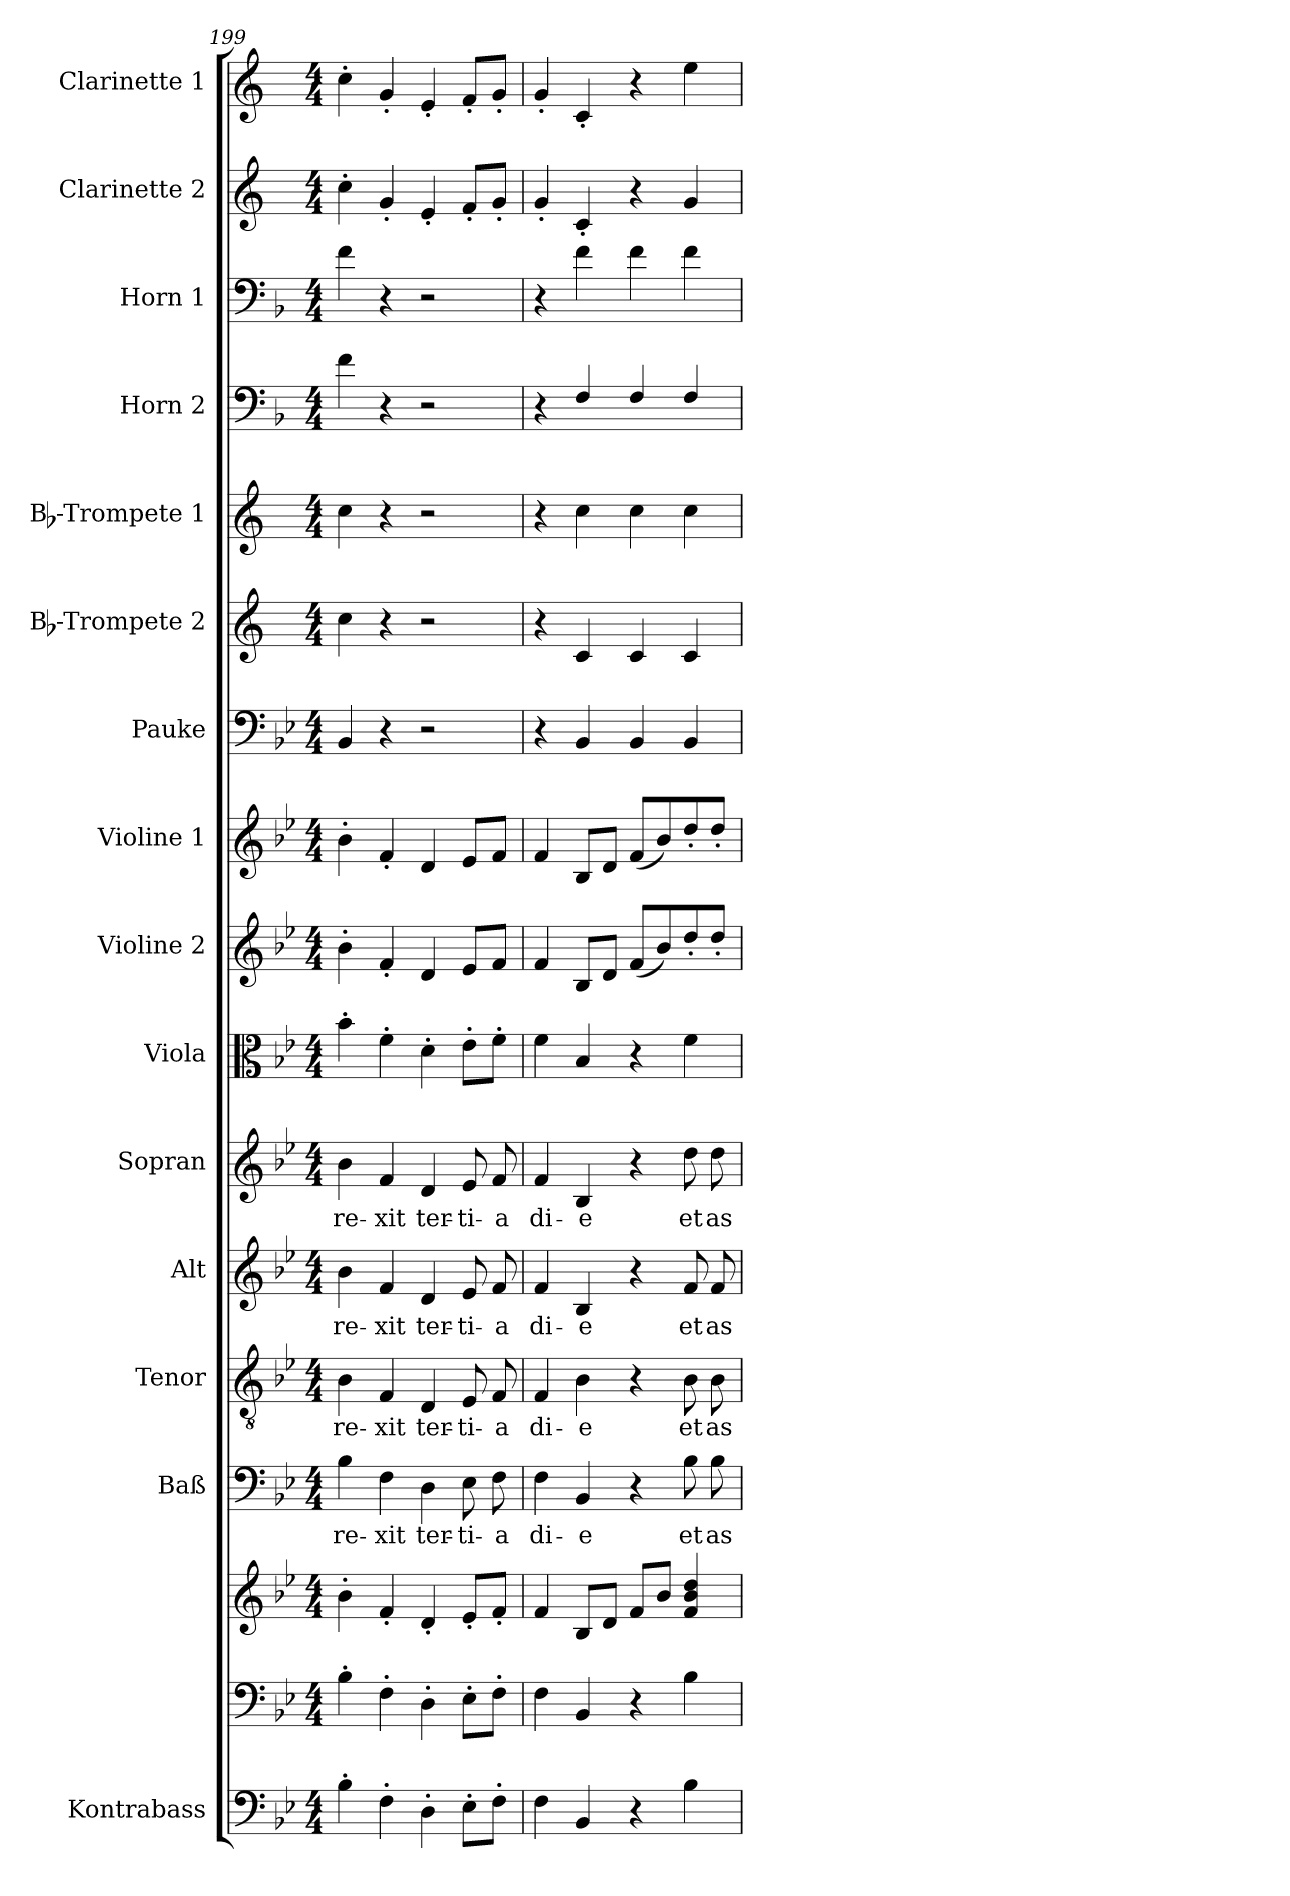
**kern	**kern	**kern	**kern	**text	**kern	**text	**kern	**text	**kern	**text	**kern	**kern	**kern	**kern	**kern	**kern	**kern	**kern	**kern	**kern
*part16	*part15	*part15	*part14	*part14	*part13	*part13	*part12	*part12	*part11	*part11	*part10	*part9	*part8	*part7	*part6	*part5	*part4	*part3	*part2	*part1
*staff17	*staff16	*staff15	*staff14	*staff14	*staff13	*staff13	*staff12	*staff12	*staff11	*staff11	*staff10	*staff9	*staff8	*staff7	*staff6	*staff5	*staff4	*staff3	*staff2	*staff1
*I"Kontrabass	*	*	*I"Baß	*	*I"Tenor	*	*I"Alt	*	*I"Sopran	*	*I"Viola	*I"Violine 2	*I"Violine 1	*I"Pauke	*I"Bb-Trompete 2	*I"Bb-Trompete 1	*I"Horn 2	*I"Horn 1	*I"Clarinette 2	*I"Clarinette 1
*I'Kb.	*	*	*I'Baß	*	*I'Ten	*	*I'Alt	*	*I'Sop	*	*I'Vla.	*I'Vln. 2	*I'Vln. 1	*I'Pk.	*I'Bb Trp. 2	*I'Bb Trp. 1	*I'Hrn. 2	*I'Hrn. 1	*I'Cl. 2	*I'Cl. 1
*clefF4	*clefF4	*clefG2	*clefF4	*	*clefGv2	*	*clefG2	*	*clefG2	*	*clefC3	*clefG2	*clefG2	*clefF4	*clefG2	*clefG2	*clefF4	*clefF4	*clefG2	*clefG2
*ITrd7c12	*	*	*	*	*	*	*	*	*	*	*	*	*	*	*ITrd1c2	*ITrd1c2	*ITrd4c7	*ITrd4c7	*ITrd1c2	*ITrd1c2
*k[b-e-]	*k[b-e-]	*k[b-e-]	*k[b-e-]	*	*k[b-e-]	*	*k[b-e-]	*	*k[b-e-]	*	*k[b-e-]	*k[b-e-]	*k[b-e-]	*k[b-e-]	*k[b-e-]	*k[b-e-]	*k[b-e-]	*k[b-e-]	*k[b-e-]	*k[b-e-]
*B-:	*B-:	*B-:	*B-:	*	*B-:	*	*B-:	*	*B-:	*	*B-:	*B-:	*B-:	*B-:	*B-:	*B-:	*B-:	*B-:	*B-:	*B-:
*M4/4	*M4/4	*M4/4	*M4/4	*	*M4/4	*	*M4/4	*	*M4/4	*	*M4/4	*M4/4	*M4/4	*M4/4	*M4/4	*M4/4	*M4/4	*M4/4	*M4/4	*M4/4
=199	=199	=199	=199	=199	=199	=199	=199	=199	=199	=199	=199	=199	=199	=199	=199	=199	=199	=199	=199	=199
!	!	!	!	!LO:LY:b	!	!LO:LY:b	!	!LO:LY:b	!	!LO:LY:b	!	!	!	!	!	!	!	!	!	!
4BB-'>\	4B-'>\	4b-'>\	4B-\	-re-	4B-\	-re-	4b-\	-re-	4b-\	-re-	4b-'>\	4b-'>\	4b-'>\	4BB-/	4b-\	4b-\	4B-\	4B-\	4b-'>\	4b-'>\
!	!	!	!	!LO:LY:b	!	!LO:LY:b	!	!LO:LY:b	!	!LO:LY:b	!	!	!	!	!	!	!	!	!	!
4FF'>\	4F'>\	4f'</	4F\	-xit	4F/	-xit	4f/	-xit	4f/	-xit	4f'>\	4f'</	4f'</	4r	4r	4r	4r	4r	4f'</	4f'</
!	!	!	!	!LO:LY:b	!	!LO:LY:b	!	!LO:LY:b	!	!LO:LY:b	!	!	!	!	!	!	!	!	!	!
4DD'>\	4D'>\	4d'</	4D\	ter-	4D/	ter-	4d/	ter-	4d/	ter-	4d'>\	4d/	4d/	2r	2r	2r	2r	2r	4d'</	4d'</
!	!	!	!	!LO:LY:b	!	!LO:LY:b	!	!LO:LY:b	!	!LO:LY:b	!	!	!	!	!	!	!	!	!	!
8EE-'>\L	8E-'>\L	8e-'</L	8E-\	-ti-	8E-/	-ti-	8e-/	-ti-	8e-/	-ti-	8e-'>\L	8e-/L	8e-/L	.	.	.	.	.	8e-'</L	8e-'</L
!	!	!	!	!LO:LY:b	!	!LO:LY:b	!	!LO:LY:b	!	!LO:LY:b	!	!	!	!	!	!	!	!	!	!
8FF'>\J	8F'>\J	8f'</J	8F\	-a	8F/	-a	8f/	-a	8f/	-a	8f'>\J	8f/J	8f/J	.	.	.	.	.	8f'</J	8f'</J
!!LO:PB:g=z
=200	=200	=200	=200	=200	=200	=200	=200	=200	=200	=200	=200	=200	=200	=200	=200	=200	=200	=200	=200	=200
!	!	!	!	!LO:LY:b	!	!LO:LY:b	!	!LO:LY:b	!	!LO:LY:b	!	!	!	!	!	!	!	!	!	!
4FF\	4F\	4f/	4F\	di-	4F/	di-	4f/	di-	4f/	di-	4f\	4f/	4f/	4r	4r	4r	4r	4r	4f'</	4f'</
!	!	!	!	!LO:LY:b	!	!LO:LY:b	!	!LO:LY:b	!	!LO:LY:b	!	!	!	!	!	!	!	!	!	!
4BBB-/	4BB-/	8B-/L	4BB-/	-e	4B-\	-e	4B-/	-e	4B-/	-e	4B-/	8B-/L	8B-/L	4BB-/	4B-/	4b-\	4BB-/	4B-\	4B-'</	4B-'</
.	.	8d/J	.	.	.	.	.	.	.	.	.	8d/J	8d/J	.	.	.	.	.	.	.
4r	4r	8f/L	4r	.	4r	.	4r	.	4r	.	4r	(<8f/L	(<8f/L	4BB-/	4B-/	4b-\	4BB-/	4B-\	4r	4r
.	.	8b-/J	.	.	.	.	.	.	.	.	.	8b-/)	8b-/)	.	.	.	.	.	.	.
!	!	!	!	!LO:LY:b	!	!LO:LY:b	!	!LO:LY:b	!	!LO:LY:b	!	!	!	!	!	!	!	!	!	!
4BB-\	4B-\	4f/ 4b-/ 4dd/	8B-\	et	8B-\	et	8f/	et	8dd\	et	4f\	8dd'</	8dd'</	4BB-/	4B-/	4b-\	4BB-/	4B-\	4f/	4dd\
!	!	!	!	!LO:LY:b	!	!LO:LY:b	!	!LO:LY:b	!	!LO:LY:b	!	!	!	!	!	!	!	!	!	!
.	.	.	8B-\	as-	8B-\	as-	8f/	as-	8dd\	as-	.	8dd'</J	8dd'</J	.	.	.	.	.	.	.
=	=	=	=	=	=	=	=	=	=	=	=	=	=	=	=	=	=	=	=	=
*-	*-	*-	*-	*-	*-	*-	*-	*-	*-	*-	*-	*-	*-	*-	*-	*-	*-	*-	*-	*-
